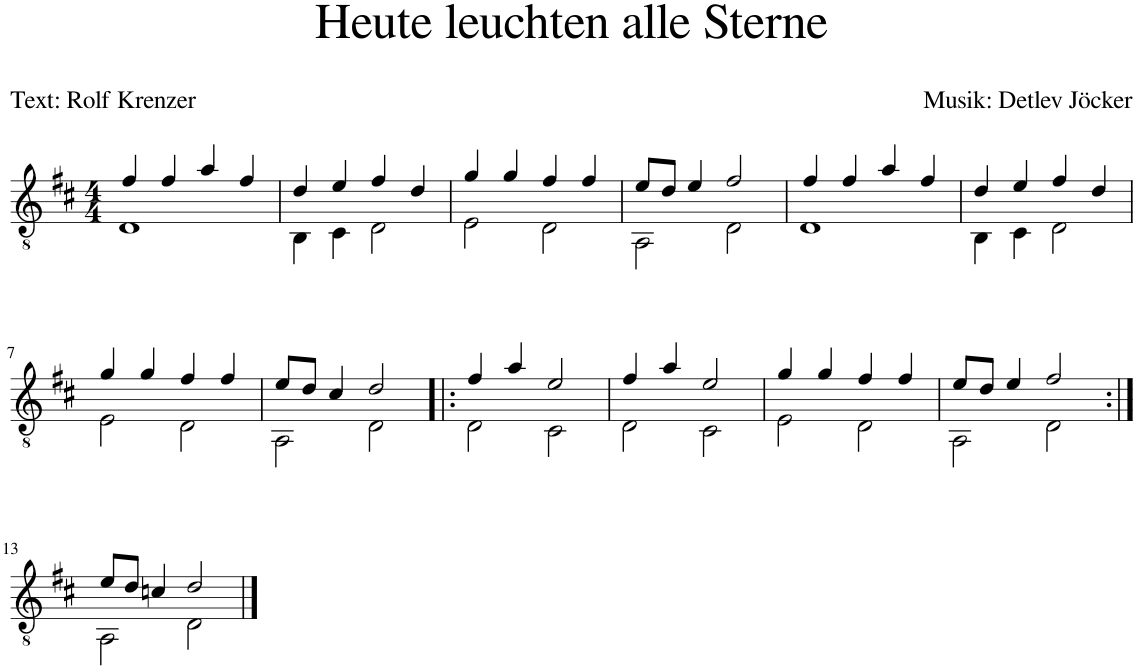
**kern
*part1
*staff1
*I"Guitar
*clefGv2
*k[f#c#]
*M4/4
=1
*^
4f#/	1D
4f#/	.
4a/	.
4f#/	.
=2	=2
4d/	4BB\
4e/	4C#\
4f#/	2D\
4d/	.
=3	=3
4g/	2E\
4g/	.
4f#/	2D\
4f#/	.
=4	=4
8e/L	2AA\
8d/J	.
4e/	.
2f#/	2D\
=5	=5
4f#/	1D
4f#/	.
4a/	.
4f#/	.
=6	=6
4d/	4BB\
4e/	4C#\
4f#/	2D\
4d/	.
!!LO:LB:g=z	!!
=7	=7
4g/	2E\
4g/	.
4f#/	2D\
4f#/	.
=8	=8
8e/L	2AA\
8d/J	.
4c#/	.
2d/	2D\
=9!|:	=9!|:
4f#/	2D\
4a/	.
2e/	2C#\
=10	=10
4f#/	2D\
4a/	.
2e/	2C#\
=11	=11
4g/	2E\
4g/	.
4f#/	2D\
4f#/	.
=12	=12
8e/L	2AA\
8d/J	.
4e/	.
2f#/	2D\
!!LO:LB:g=z	!!
=13:|!	=13:|!
8e/L	2AA\
8d/J	.
4cn/	.
2d/	2D\
*v	*v
==
*-
